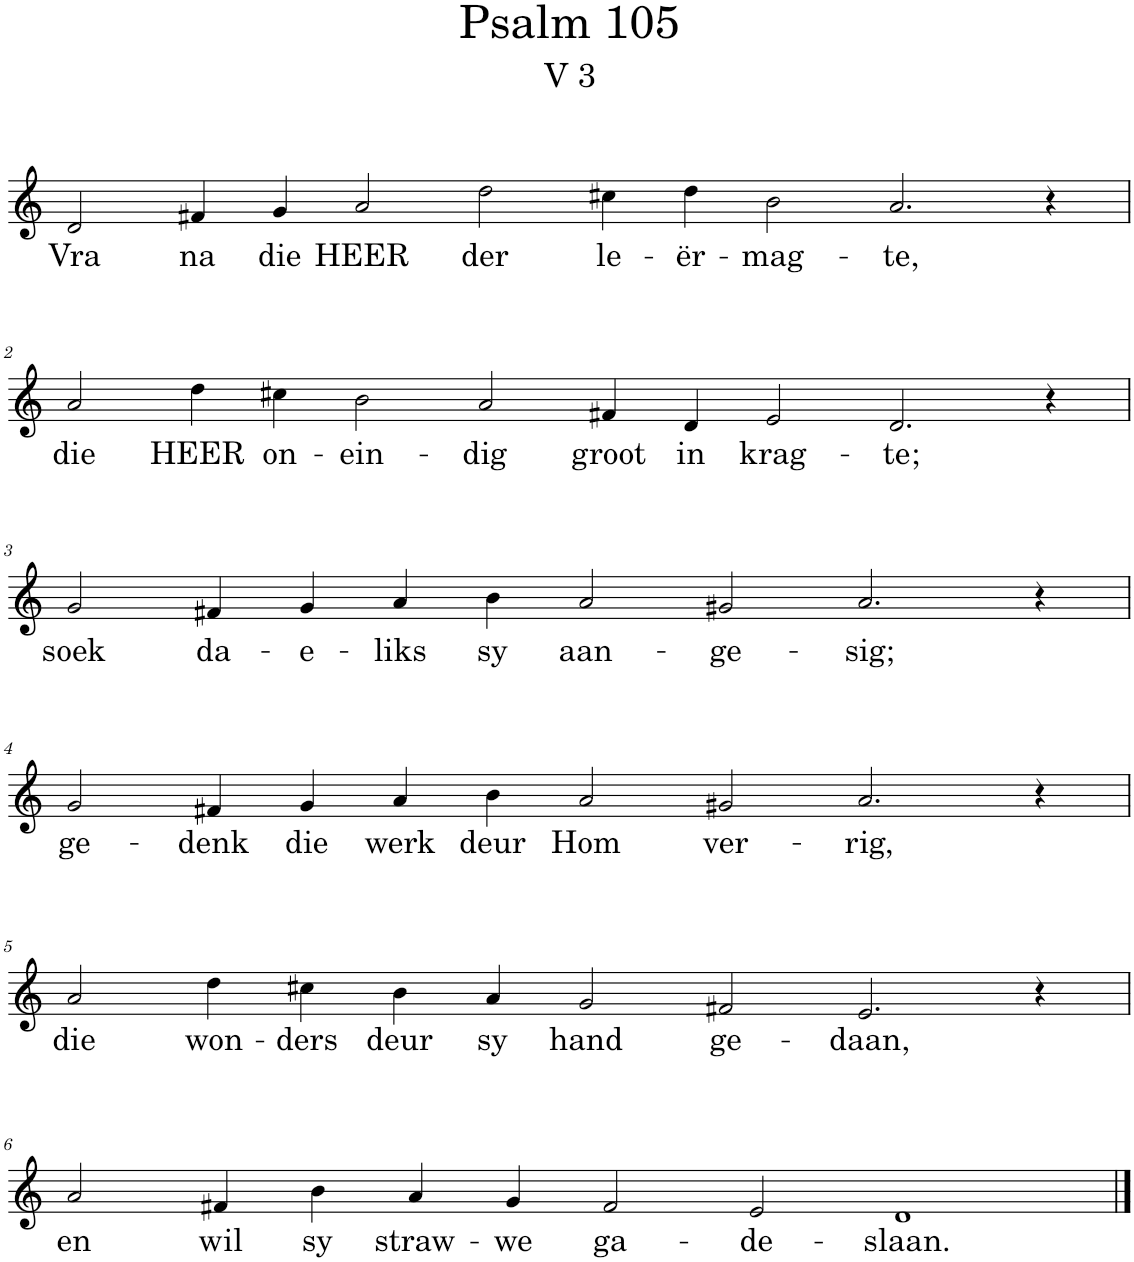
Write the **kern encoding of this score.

**kern	**text
*part1	*part1
*staff1	*staff1
*I"Pipe Organ	*
*I'Org.	*
*clefG2	*
*k[]	*
*M16/4	*
=1	=1
!	!LO:LY:b
2d/	Vra
!	!LO:LY:b
4f#X/	na
!	!LO:LY:b
4g/	die
!	!LO:LY:b
2a/	HEER
!	!LO:LY:b
2dd\	der
!	!LO:LY:b
4cc#X\	le-
!	!LO:LY:b
4dd\	-ër-
!	!LO:LY:b
2b\	-mag-
!	!LO:LY:b
2.a/	-te,
4r	.
!!LO:LB:g=z
=2	=2
!	!LO:LY:b
2a/	die
!	!LO:LY:b
4dd\	HEER
!	!LO:LY:b
4cc#X\	on-
!	!LO:LY:b
2b\	-ein-
!	!LO:LY:b
2a/	-dig
!	!LO:LY:b
4f#X/	groot
!	!LO:LY:b
4d/	in
!	!LO:LY:b
2e/	krag-
!	!LO:LY:b
2.d/	-te;
4r	.
!!LO:LB:g=z
=3	=3
*M14/4	*
!	!LO:LY:b
2g/	soek
!	!LO:LY:b
4f#X/	da-
!	!LO:LY:b
4g/	-e-
!	!LO:LY:b
4a/	-liks
!	!LO:LY:b
4b\	sy
!	!LO:LY:b
2a/	aan-
!	!LO:LY:b
2g#X/	-ge-
!	!LO:LY:b
2.a/	-sig;
4r	.
!!LO:LB:g=z
=4	=4
!	!LO:LY:b
2g/	ge-
!	!LO:LY:b
4f#X/	-denk
!	!LO:LY:b
4g/	die
!	!LO:LY:b
4a/	werk
!	!LO:LY:b
4b\	deur
!	!LO:LY:b
2a/	Hom
!	!LO:LY:b
2g#X/	ver-
!	!LO:LY:b
2.a/	-rig,
4r	.
!!LO:LB:g=z
=5	=5
!	!LO:LY:b
2a/	die
!	!LO:LY:b
4dd\	won-
!	!LO:LY:b
4cc#X\	-ders
!	!LO:LY:b
4b\	deur
!	!LO:LY:b
4a/	sy
!	!LO:LY:b
2g/	hand
!	!LO:LY:b
2f#X/	ge-
!	!LO:LY:b
2.e/	-daan,
4r	.
!!LO:LB:g=z
=6	=6
!	!LO:LY:b
2a/	en
!	!LO:LY:b
4f#X/	wil
!	!LO:LY:b
4b\	sy
!	!LO:LY:b
4a/	straw-
!	!LO:LY:b
4g/	-we
!	!LO:LY:b
2f#/	ga-
!	!LO:LY:b
2e/	-de-
!	!LO:LY:b
1d	-slaan.
==	==
*-	*-
